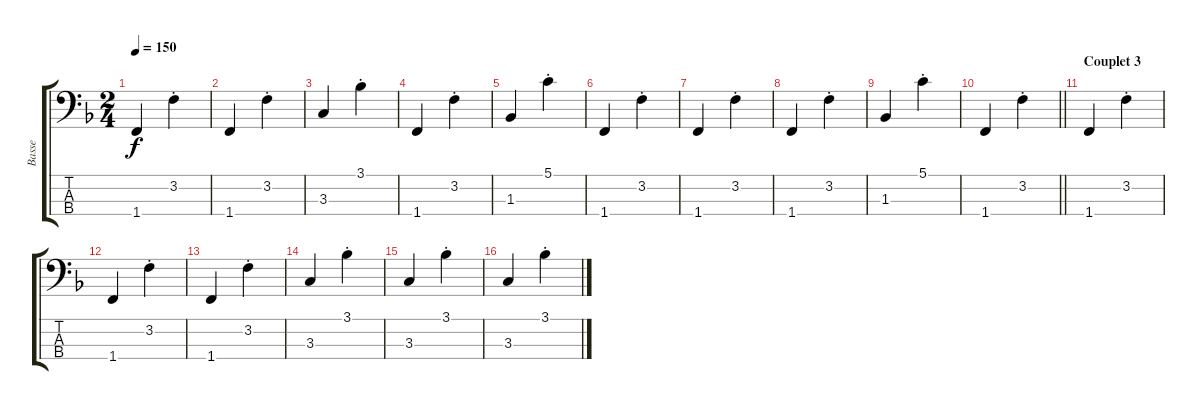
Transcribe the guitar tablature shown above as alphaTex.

\track ("Basse" "Basse") {instrument acousticbass}
\staff {score tabs}
\tuning (G2 D2 A1 E1) {hide}
\ts (2 4)
\tempo 150
\clef f4
\ks f
1.4.4{dy f} 3.2{st}.4 |
1.4.4 3.2{st}.4 |
3.3.4 3.1{st}.4 |
1.4.4 3.2{st}.4 |
1.3.4 5.1{st}.4 |
1.4.4 3.2{st}.4 |
1.4.4 3.2{st}.4 |
1.4.4 3.2{st}.4 |
1.3.4 5.1{st}.4 |
\barLineRight lightlight
1.4.4 3.2{st}.4 |
\section ("" "Couplet 3")
1.4.4 3.2{st}.4 |
1.4.4 3.2{st}.4 |
1.4.4 3.2{st}.4 |
3.3.4 3.1{st}.4 |
3.3.4 3.1{st}.4 |
3.3.4 3.1{st}.4
